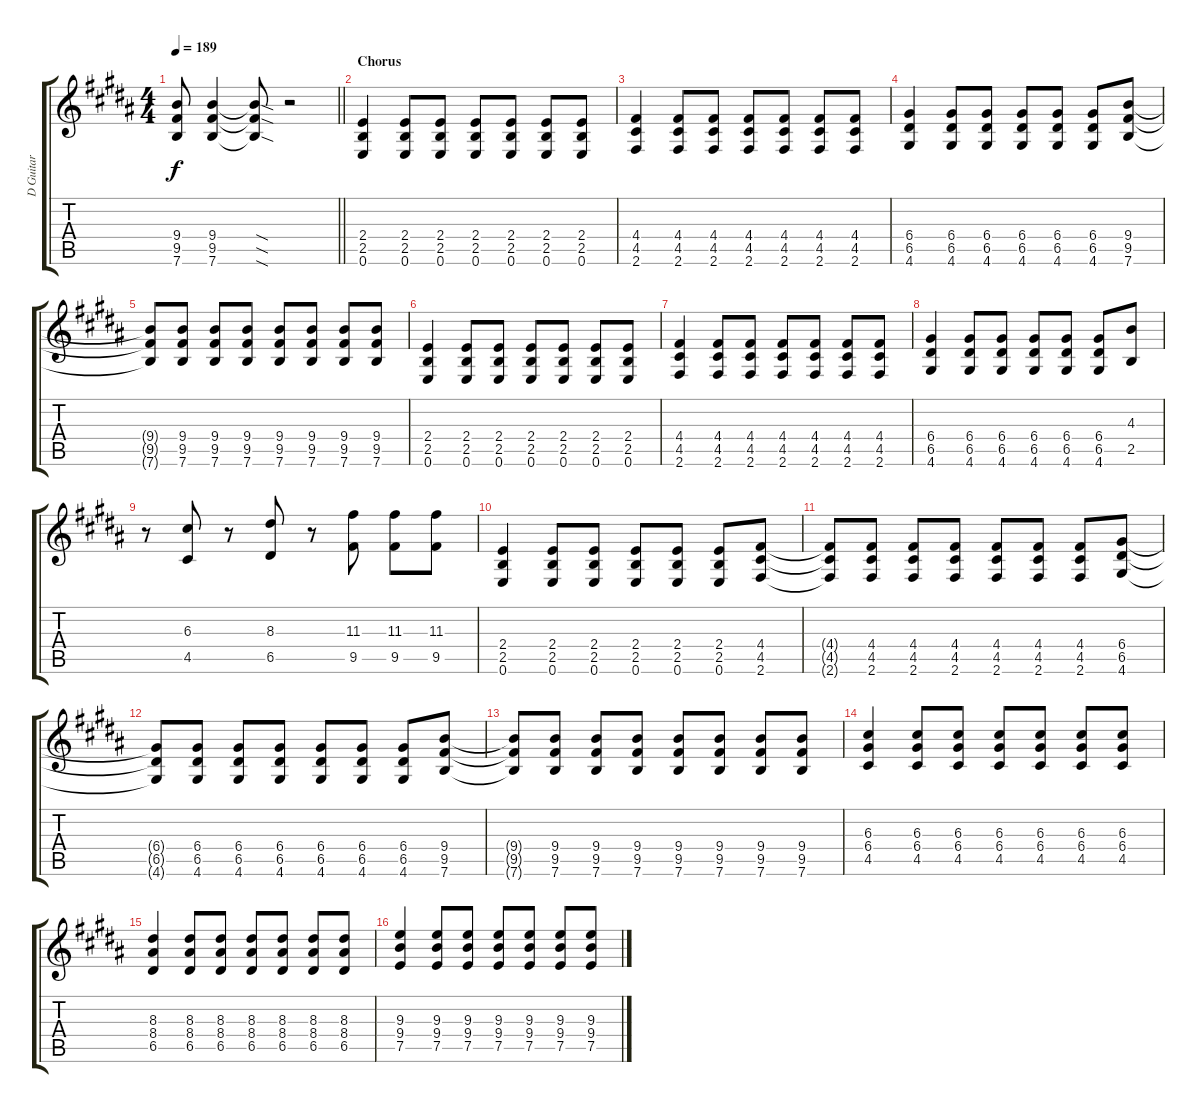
\track ("D Guitar" "D Guitar") {instrument distortionguitar}
\staff {score tabs}
\tuning (E4 B3 G3 D3 A2 E2) {hide}
\ts (4 4)
\tempo 189
\clef g2
\barLineRight lightlight
\ks b
(9.4 9.5 7.6).8{dy f} (9.4 9.5 7.6).4 (9.4{sod t} 9.5{sod t} 7.6{sod t}).8 r.2 |
\section ("" "Chorus")
(2.4 2.5 0.6).4 (2.4 2.5 0.6).8 (2.4 2.5 0.6).8 (2.4 2.5 0.6).8 (2.4 2.5 0.6).8 (2.4 2.5 0.6).8 (2.4 2.5 0.6).8 |
(4.4 4.5 2.6).4 (4.4 4.5 2.6).8 (4.4 4.5 2.6).8 (4.4 4.5 2.6).8 (4.4 4.5 2.6).8 (4.4 4.5 2.6).8 (4.4 4.5 2.6).8 |
(6.4 6.5 4.6).4 (6.4 6.5 4.6).8 (6.4 6.5 4.6).8 (6.4 6.5 4.6).8 (6.4 6.5 4.6).8 (6.4 6.5 4.6).8 (9.4 9.5 7.6).8 |
(9.4{t} 9.5{t} 7.6{t}).8 (9.4 9.5 7.6).8 (9.4 9.5 7.6).8 (9.4 9.5 7.6).8 (9.4 9.5 7.6).8 (9.4 9.5 7.6).8 (9.4 9.5 7.6).8 (9.4 9.5 7.6).8 |
(2.4 2.5 0.6).4 (2.4 2.5 0.6).8 (2.4 2.5 0.6).8 (2.4 2.5 0.6).8 (2.4 2.5 0.6).8 (2.4 2.5 0.6).8 (2.4 2.5 0.6).8 |
(4.4 4.5 2.6).4 (4.4 4.5 2.6).8 (4.4 4.5 2.6).8 (4.4 4.5 2.6).8 (4.4 4.5 2.6).8 (4.4 4.5 2.6).8 (4.4 4.5 2.6).8 |
(6.4 6.5 4.6).4 (6.4 6.5 4.6).8 (6.4 6.5 4.6).8 (6.4 6.5 4.6).8 (6.4 6.5 4.6).8 (6.4 6.5 4.6).8 (4.3 2.5).8 |
r.8 (6.3 4.5).8 r.8 (8.3 6.5).8 r.8 (11.3 9.5).8 (11.3 9.5).8 (11.3 9.5).8 |
(2.4 2.5 0.6).4 (2.4 2.5 0.6).8 (2.4 2.5 0.6).8 (2.4 2.5 0.6).8 (2.4 2.5 0.6).8 (2.4 2.5 0.6).8 (4.4 4.5 2.6).8 |
(4.4{t} 4.5{t} 2.6{t}).8 (4.4 4.5 2.6).8 (4.4 4.5 2.6).8 (4.4 4.5 2.6).8 (4.4 4.5 2.6).8 (4.4 4.5 2.6).8 (4.4 4.5 2.6).8 (6.4 6.5 4.6).8 |
(6.4{t} 6.5{t} 4.6{t}).8 (6.4 6.5 4.6).8 (6.4 6.5 4.6).8 (6.4 6.5 4.6).8 (6.4 6.5 4.6).8 (6.4 6.5 4.6).8 (6.4 6.5 4.6).8 (9.4 9.5 7.6).8 |
(9.4{t} 9.5{t} 7.6{t}).8 (9.4 9.5 7.6).8 (9.4 9.5 7.6).8 (9.4 9.5 7.6).8 (9.4 9.5 7.6).8 (9.4 9.5 7.6).8 (9.4 9.5 7.6).8 (9.4 9.5 7.6).8 |
(6.3 6.4 4.5).4 (6.3 6.4 4.5).8 (6.3 6.4 4.5).8 (6.3 6.4 4.5).8 (6.3 6.4 4.5).8 (6.3 6.4 4.5).8 (6.3 6.4 4.5).8 |
(8.3 8.4 6.5).4 (8.3 8.4 6.5).8 (8.3 8.4 6.5).8 (8.3 8.4 6.5).8 (8.3 8.4 6.5).8 (8.3 8.4 6.5).8 (8.3 8.4 6.5).8 |
(9.3 9.4 7.5).4 (9.3 9.4 7.5).8 (9.3 9.4 7.5).8 (9.3 9.4 7.5).8 (9.3 9.4 7.5).8 (9.3 9.4 7.5).8 (9.3 9.4 7.5).8
